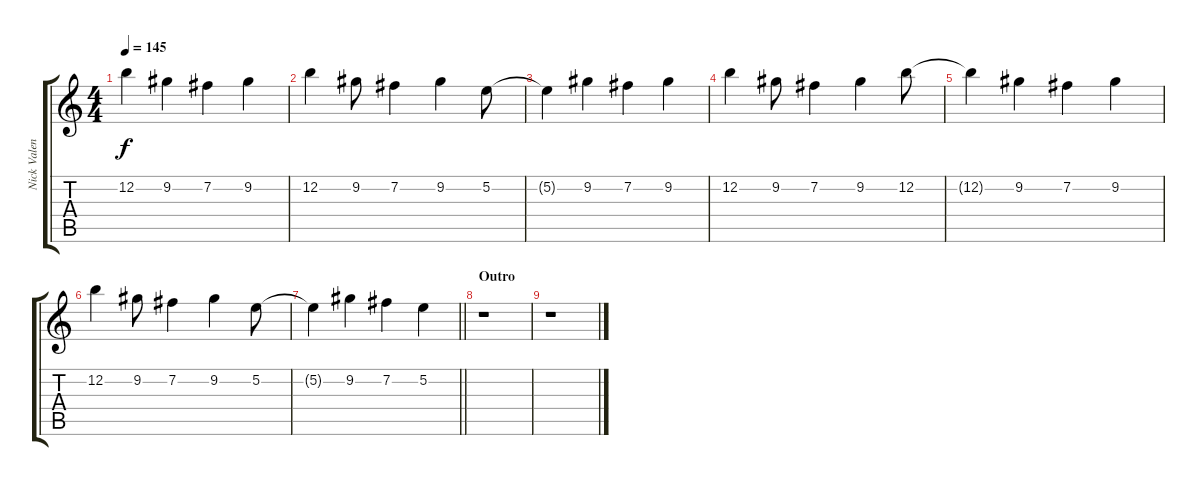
\track ("Nick Valensi" "Nick Valen") {instrument electricguitarjazz}
\staff {score tabs}
\tuning (E4 B3 G3 D3 A2 E2) {hide}
\ts (4 4)
\tempo 145
\clef g2
\ks c
12.2{t}.4{dy f} 9.2.4 7.2.4 9.2.4 |
12.2.4 9.2.8 7.2.4 9.2.4 5.2.8 |
5.2{t}.4 9.2.4 7.2.4 9.2.4 |
12.2.4 9.2.8 7.2.4 9.2.4 12.2.8 |
12.2{t}.4 9.2.4 7.2.4 9.2.4 |
12.2.4 9.2.8 7.2.4 9.2.4 5.2.8 |
\barLineRight lightlight
5.2{t}.4 9.2.4 7.2.4 5.2.4 |
\section ("" "Outro")
r.1 |
r.1
